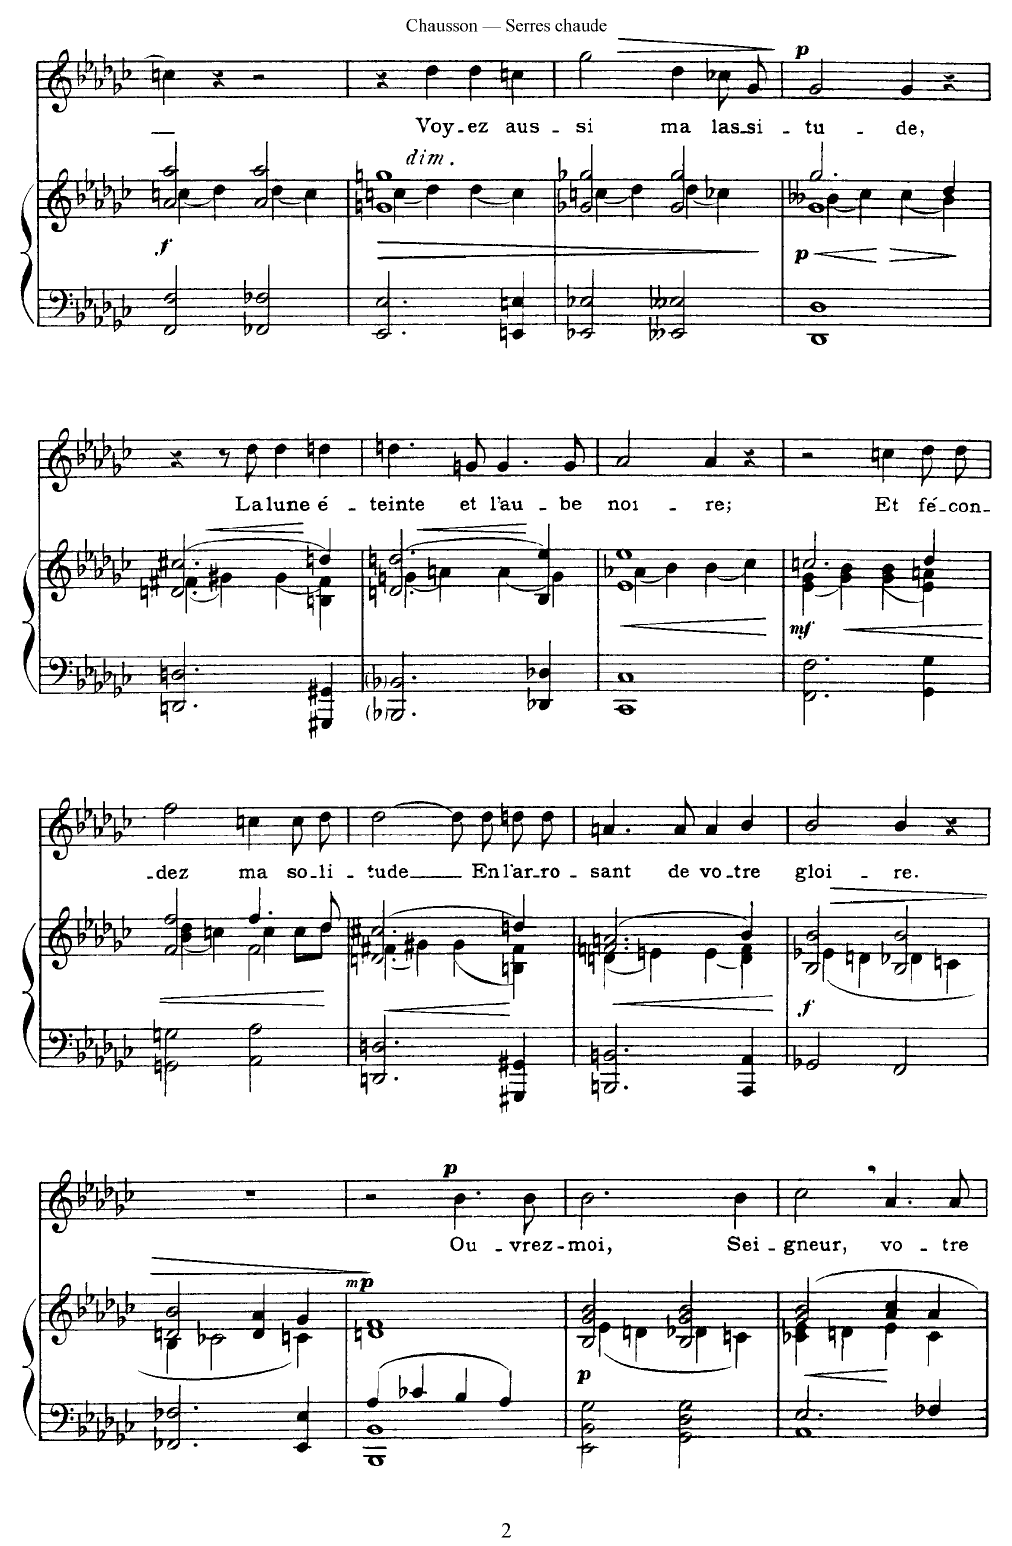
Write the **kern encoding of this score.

**kern	**kern	**dynam	**kern	**text	**dynam
*part2	*part2	*part2	*part1	*part1	*part1
*staff3	*staff2	*staff2/3	*staff1	*staff1	*staff1
*I"Piano	*	*	*I"Voice	*	*
*I'Pno	*	*	*	*	*
*clefF4	*clefG2	*	*clefG2	*	*
*k[b-e-a-d-g-c-]	*k[b-e-a-d-g-c-]	*	*k[b-e-a-d-g-c-]	*	*
*M2/2	*M2/2	*	*M2/2	*	*
=13	=13	=13	=13	=13	=13
*	*^	*	*	*	*
!	!	!	!LO:DY:b	!	!	!
2FF/ 2F/	2a-/ 2aa-/	(4ccn\	f	4ccn\]	.	.
.	.	4dd-\)	.	4r	.	.
2FF-X/ 2F-X/	2a-/ 2aa-/	(4dd-\	.	2r	.	.
.	.	4cc\)	.	.	.	.
=14	=14	=14	=14	=14	=14	=14
!	!LO:TX:i:t=dim.	!	!	!	!	!
!	!	!	!LO:HP:b	!	!	!
2.EE-/ 2.E-/	1gn 1ggn	(4ccn\	>	4r	.	.
.	.	4dd-\)	.	4dd-\	Voy-	.
.	.	(4dd-\	.	4dd-\	-ez	.
4EEn/ 4En/	.	4cc\)	.	4ccn\	aus-	.
=15	=15	=15	=15	=15	=15	=15
*	*	*	*	*^	*	*
2EE-X/ 2E-X/	2g-X/ 2gg-X/	(4ccn\	.	2gg-\	8ryy	-si	.
.	.	.	.	.	8ryy	.	.
.	.	4dd-\)	.	.	4ryy	.	.
2EE--X/ 2E--X/	2g-/ 2gg-/	(4dd-\	.	4dd-\	2ryy	ma	.
.	.	4cc-X\)	.	8cc-X/L	.	las-	.
.	.	.	.	8g-/J	.	-si-	.
*	*v	*v	*	*	*	*	*
*	*	*	*v	*v	*	*
=16	=16	=16	=16	=16	=16
!	!	!LO:HP:b	!	!	!
*	*^	*	*	*	*
*	*	*^	*	*	*	*
!	!	!	!	!LO:DY:n=1:b	!	!	!LO:DY:a
1DD- 1D-	2.gg-/	(4b--X\	1g-	< p	2g-/	-tu-	p
.	.	4cc-\)	.	.	.	.	.
.	.	(4cc-\	.	]	4g-/	-de,	.
.	4dd-/	4b--\)	.	.	4r	.	.
*	*	*v	*v	*	*	*	*
=17	=17	=17	=17	=17	=17	=17
2.DDn/ 2.Dn/	(2.dn/ 2.cc#X/	(4f#X\	.	4r	.	.
!	!	!	!LO:HP:b	!	!	!
.	.	4g#X\)	<	8r	.	.
.	.	.	.	8dd-\	La	.
.	.	(4g#\	.	4dd-\	lune	.
4GGG#X/ 4GG#X/	4ddn/)	4Bn\ 4f#\)	[	4ddn\	é-	.
=18	=18	=18	=18	=18	=18	=18
2.BBB-i/ 2.BB-i/	(2.dn/ 2.ddn/	(4gn\	.	4.ddn\	-teinte	.
!	!	!	!LO:HP:b	!	!	!
.	.	4an\)	<	.	.	.
.	.	.	.	8gn/	et	.
.	.	(4a\	.	4.g/	l'au-	.
4DD-X/ 4D-X/	4B-/ 4ee-/)	4g\)	[	.	.	.
.	.	.	.	8g/	-be	.
=19	=19	=19	=19	=19	=19	=19
!	!	!	!LO:HP:b	!	!	!
1CC- 1C-	1e- 1ee-	(4a-X\	<	2a-/	noi-	.
.	.	4b-\)	.	.	.	.
.	.	(4b-\	.	4a-/	-re;	.
.	.	4cc-\)	.	4r	.	.
*	*v	*v	*	*	*	*
.	.	[	.	.	.
=20	=20	=20	=20	=20	=20
*	*^	*	*	*	*
!	!	!	!LO:DY:b	!	!	!
2.FF\ 2.F\	2.ccn/	(4e-\ 4g-\	mf	2r	.	.
!	!	!	!LO:HP:b	!	!	!
.	.	4g-\ 4b-\)	<	.	.	.
.	.	(4g-\ 4b-\	.	4ccn\	Et	.
4GG-\ 4G-\	4dd-/	4e-\ 4an\)	.	8dd-\L	fé-	.
.	.	.	.	8dd-\J	-con-	.
=21	=21	=21	=21	=21	=21	=21
*	*	*^	*	*	*	*
2GGn\ 2Gn\	2f/ 2ff/	(4b-\ 4dd-\	2ryy	.	2ff\	-- dez	.
.	.	4ccn\)	.	.	.	.	.
2AA-\ 2A-\	4.ff/	4cc\	2f\	.	4ccn\	ma	.
.	.	8cc\L	.	.	8cc\L	so-	.
.	8dd-/	8dd-\J	.	.	8dd-\J	-li-	.
*	*v	*v	*v	*	*	*	*
.	.	[	.	.	.
=22	=22	=22	=22	=22	=22
!	!	!LO:HP:b	!	!	!
*	*^	*	*	*	*
2.DDn/ 2.Dn/	(2.dn/ 2.cc#X/	(4f#X\	<	[2dd-\	-tude	.
.	.	4g#X\)	.	.	.	.
.	.	(4g#\	.	8dd-\L]	.	.
.	.	.	.	8dd-\	En	.
4GGG#X/ 4GG#X/	4ddn/)	4Bn\ 4f#\)	[	8ddn\	l'ar-	.
.	.	.	.	8dd\J	-ro-	.
=23	=23	=23	=23	=23	=23	=23
!	!	!	!LO:HP:b	!	!	!
2.BBBn/ 2.BBn/	(2.fn/ 2.an/	(4dn\	<	4.an/	-sant	.
.	.	4en\)	.	.	.	.
.	.	.	.	8a/	de	.
.	.	(4e\	.	4a/	vo-	.
4AAA-/ 4AA-/	4b-/)	4d\ 4f\)	.	4b-/	-tre	.
*	*v	*v	*	*	*	*
.	.	[	.	.	.
=24	=24	=24	=24	=24	=24
!	!	!LO:HP:b	!	!	!
*	*^	*	*	*	*
!	!	!	!LO:DY:n=1:b	!	!	!
2GG-X/	2B-/ 2b-/	(4e-X\	> f	2b-/	gloi-	.
.	.	4dn\	.	.	.	.
2FF/	2B-/ 2b-/	4d-X\	.	4b-/	-re.	.
.	.	4cn\	.	4r	.	.
=25	=25	=25	=25	=25	=25	=25
2.FF-X/ 2.F-X/	2dn/ 2b-/	4B-\	.	1r	.	.
.	.	2c-X\	.	.	.	.
.	4d/ 4a-/	.	.	.	.	.
4EE-/ 4E-/	4g-/	4cn\)	.	.	.	.
*	*v	*v	*	*	*	*
.	.	[	.	.	.
=26	=26	=26	=26	=26	=26
*^	*	*	*	*	*
!	!	!	!LO:DY:a	!	!	!
1BBB- 1BB-	4A-/	1dn 1f	mp	2r	.	.
.	4c-X/	.	.	.	.	.
!	!	!	!	!	!	!LO:DY:a
.	4B-/	.	.	4.b-\	Ou-	p
.	4A-/	.	.	.	.	.
.	.	.	.	8b-\	-vrez-	.
*v	*v	*	*	*	*	*
=27	=27	=27	=27	=27	=27
*	*^	*	*	*	*
!	!	!	!LO:DY:b	!	!	!
2EE-\ 2BB-\ 2G-\	2B-/ 2g-/ 2b-/	(4e-\	p	2.b-\	-moi,	.
.	.	4dn\	.	.	.	.
2GG-\ 2D-\ 2G-\	2B-/ 2g-/ 2b-/	4d-X\	.	.	.	.
.	.	4cn\)	.	4b-\	Sei-	.
=28	=28	=28	=28	=28	=28	=28
*^	*	*	*	*	*	*
1AA-	2.E-/	2g-/ 2b-/	4c-X\ 4e-\	.	2cc-\	-gneur,	.
.	.	.	4dn\	.	.	.	.
.	.	4a-/ 4cc-/	4e-\	]	4.a-/	vo-	.
.	4F-X/	4a-/	4c-\	.	.	.	.
.	.	.	.	.	8a-/	-tre	.
*v	*v	*	*	*	*	*	*
*	*v	*v	*	*	*	*
=	=	=	=	=	=
*-	*-	*-	*-	*-	*-
